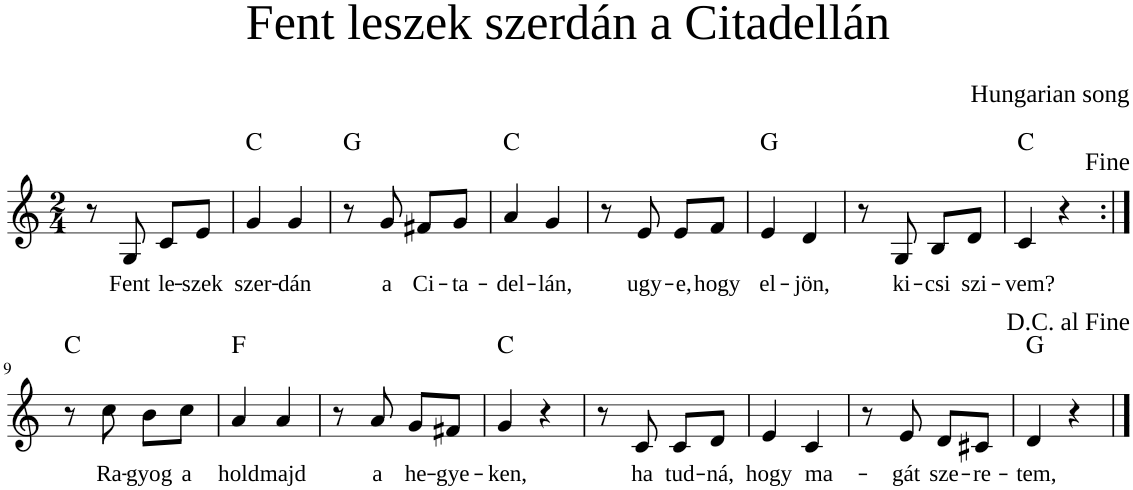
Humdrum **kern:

**kern	**text	**harte
*part1	*part1	*part1
*staff1	*staff1	*
*I"Choir	*	*
*I'Ch	*	*
*clefG2	*	*
*k[]	*	*
*M2/4	*	*
=1	=1	=1
8r	.	.
!	!LO:LY:b	!
8G/	Fent	.
!	!LO:LY:b	!
8c/L	le-	.
!	!LO:LY:b	!
8e/J	-szek	.
=2	=2	=2
!	!LO:LY:b	!
4g/	szer-	C:maj
!	!LO:LY:b	!
4g/	-dán	.
=3	=3	=3
8r	.	G:maj
!	!LO:LY:b	!
8g/	a	.
!	!LO:LY:b	!
8f#X/L	Ci-	.
!	!LO:LY:b	!
8g/J	-ta-	.
=4	=4	=4
!	!LO:LY:b	!
4a/	-del-	C:maj
!	!LO:LY:b	!
4g/	-lán,	.
=5	=5	=5
8r	.	.
!	!LO:LY:b	!
8e/	ugy-	.
!	!LO:LY:b	!
8e/L	-e,	.
!	!LO:LY:b	!
8f/J	hogy	.
=6	=6	=6
!	!LO:LY:b	!
4e/	el-	G:maj
!	!LO:LY:b	!
4d/	-jön,	.
=7	=7	=7
8r	.	.
!	!LO:LY:b	!
8G/	ki-	.
!	!LO:LY:b	!
8B/L	-csi	.
!	!LO:LY:b	!
8d/J	szi-	.
=8	=8	=8
!	!LO:LY:b	!
4c/	-vem?	C:maj
4r	.	.
!LO:TX:a:t=<font face="Times New Roman"/>Fine	!	!
!!LO:LB:g=z
=9:|!	=9:|!	=9:|!
8r	.	C:maj
!	!LO:LY:b	!
8cc\	Ra-	.
!	!LO:LY:b	!
8b\L	-gyog	.
!	!LO:LY:b	!
8cc\J	a	.
=10	=10	=10
!	!LO:LY:b	!
4a/	hold	F:maj
!	!LO:LY:b	!
4a/	majd	.
=11	=11	=11
8r	.	.
!	!LO:LY:b	!
8a/	a	.
!	!LO:LY:b	!
8g/L	he-	.
!	!LO:LY:b	!
8f#X/J	-gye-	.
=12	=12	=12
!	!LO:LY:b	!
4g/	-ken,	C:maj
4r	.	.
=13	=13	=13
8r	.	.
!	!LO:LY:b	!
8c/	ha	.
!	!LO:LY:b	!
8c/L	tud-	.
!	!LO:LY:b	!
8d/J	-ná,	.
=14	=14	=14
!	!LO:LY:b	!
4e/	hogy	.
!	!LO:LY:b	!
4c/	ma-	.
=15	=15	=15
8r	.	.
!	!LO:LY:b	!
8e/	-gát	.
!	!LO:LY:b	!
8d/L	sze-	.
!	!LO:LY:b	!
8c#X/J	-re-	.
=16	=16	=16
!	!LO:LY:b	!
4d/	-tem,	G:maj
4r	.	.
!LO:TX:a:t=<font face="Times New Roman"/>D.C. al Fine	!	!
==	==	==
*-	*-	*-
